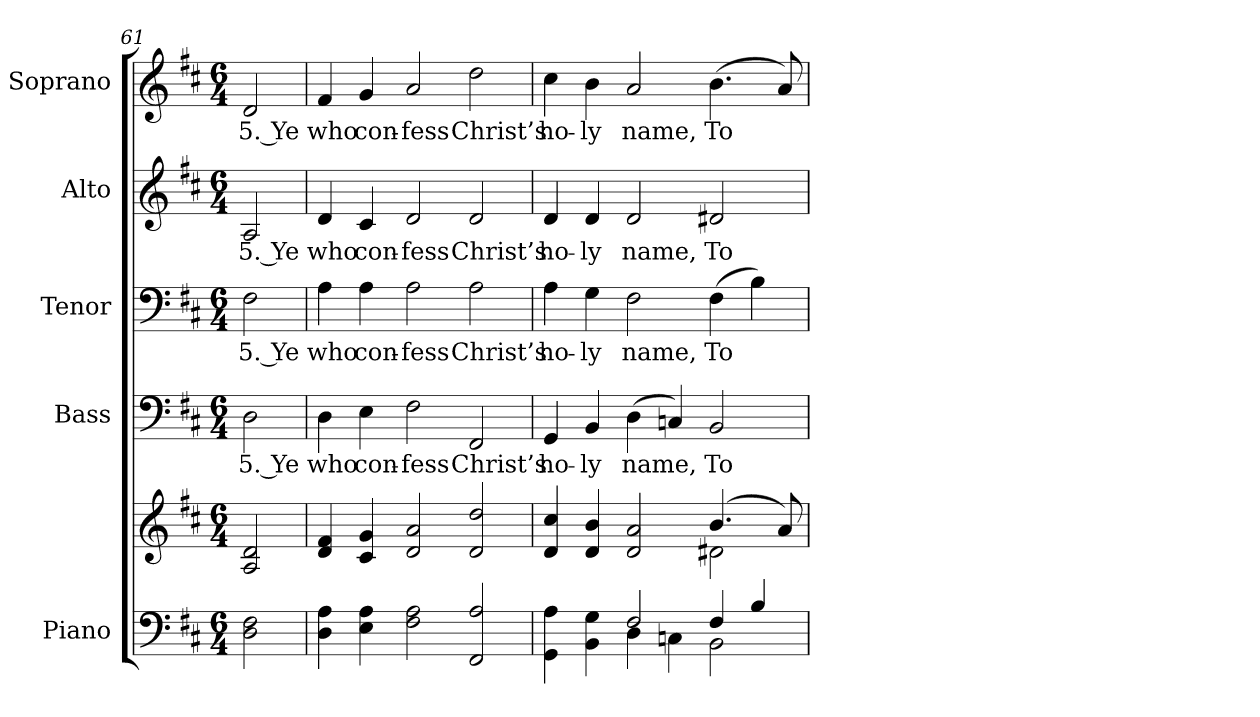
**kern	**kern	**kern	**text	**kern	**text	**kern	**text	**kern	**text
*part5	*part5	*part4	*part4	*part3	*part3	*part2	*part2	*part1	*part1
*staff6	*staff5	*staff4	*staff4	*staff3	*staff3	*staff2	*staff2	*staff1	*staff1
*I"Piano	*	*I"Bass	*	*I"Tenor	*	*I"Alto	*	*I"Soprano	*
*I'Pno.	*	*I'B.	*	*I'T.	*	*I'A.	*	*I'S.	*
!!LO:PB:g=z
*clefF4	*clefG2	*clefF4	*	*clefF4	*	*clefG2	*	*clefG2	*
*k[f#c#]	*k[f#c#]	*k[f#c#]	*	*k[f#c#]	*	*k[f#c#]	*	*k[f#c#]	*
*D:	*D:	*D:	*	*D:	*	*D:	*	*D:	*
*M6/4	*M6/4	*M6/4	*	*M6/4	*	*M6/4	*	*M6/4	*
=61	=61	=61	=61	=61	=61	=61	=61	=61	=61
!	!	!	!LO:LY:b:color=#000000	!	!	!	!	!	!
!	!	!	!	!	!LO:LY:b:color=#000000	!	!	!	!
!	!	!	!	!	!	!	!LO:LY:b:color=#000000	!	!
!	!	!	!	!	!	!	!	!	!LO:LY:b:color=#000000
2Di\ 2F#i	2Ai/ 2di	2Di\	5. Ye	2F#i\	5. Ye	2Ai/	5. Ye	2di/	5. Ye
=62	=62	=62	=62	=62	=62	=62	=62	=62	=62
!	!	!	!LO:LY:b:color=#000000	!	!	!	!	!	!
!	!	!	!	!	!LO:LY:b:color=#000000	!	!	!	!
!	!	!	!	!	!	!	!LO:LY:b:color=#000000	!	!
!	!	!	!	!	!	!	!	!	!LO:LY:b:color=#000000
4Di\ 4Ai	4di/ 4f#i	4Di\	who	4Ai\	who	4di/	who	4f#i/	who
!	!	!	!LO:LY:b:color=#000000	!	!	!	!	!	!
!	!	!	!	!	!LO:LY:b:color=#000000	!	!	!	!
!	!	!	!	!	!	!	!LO:LY:b:color=#000000	!	!
!	!	!	!	!	!	!	!	!	!LO:LY:b:color=#000000
4Ei\ 4Ai	4c#i/ 4gi	4Ei\	con-	4Ai\	con-	4c#i/	con-	4gi/	con-
!	!	!	!LO:LY:b:color=#000000	!	!	!	!	!	!
!	!	!	!	!	!LO:LY:b:color=#000000	!	!	!	!
!	!	!	!	!	!	!	!LO:LY:b:color=#000000	!	!
!	!	!	!	!	!	!	!	!	!LO:LY:b:color=#000000
2F#i\ 2Ai	2di/ 2ai	2F#i\	-fess	2Ai\	-fess	2di/	-fess	2ai/	-fess
!	!	!	!LO:LY:b:color=#000000	!	!	!	!	!	!
!	!	!	!	!	!LO:LY:b:color=#000000	!	!	!	!
!	!	!	!	!	!	!	!LO:LY:b:color=#000000	!	!
!	!	!	!	!	!	!	!	!	!LO:LY:b:color=#000000
2FF#i/ 2Ai	2di/ 2ddi	2FF#i/	Christ’s	2Ai\	Christ’s	2di/	Christ’s	2ddi\	Christ’s
=63	=63	=63	=63	=63	=63	=63	=63	=63	=63
*^	*^	*	*	*	*	*	*	*	*
!	!	!	!	!	!LO:LY:b:color=#000000	!	!	!	!	!	!
!	!	!	!	!	!	!	!LO:LY:b:color=#000000	!	!	!	!
!	!	!	!	!	!	!	!	!	!LO:LY:b:color=#000000	!	!
!	!	!	!	!	!	!	!	!	!	!	!LO:LY:b:color=#000000
4GGi\ 4Ai	4ryy	4di/ 4cc#i	2.ryy	4GGi/	ho-	4Ai\	ho-	4di/	ho-	4cc#i\	ho-
!	!	!	!	!	!LO:LY:b:color=#000000	!	!	!	!	!	!
!	!	!	!	!	!	!	!LO:LY:b:color=#000000	!	!	!	!
!	!	!	!	!	!	!	!	!	!LO:LY:b:color=#000000	!	!
!	!	!	!	!	!	!	!	!	!	!	!LO:LY:b:color=#000000
4BBi\ 4Gi	4ryy	4di/ 4bi	.	4BBi/	-ly	4Gi\	-ly	4di/	-ly	4bi\	-ly
!	!	!	!	!	!LO:LY:b:color=#000000	!	!	!	!	!	!
!	!	!	!	!	!	!	!LO:LY:b:color=#000000	!	!	!	!
!	!	!	!	!	!	!	!	!	!LO:LY:b:color=#000000	!	!
!	!	!	!	!	!	!	!	!	!	!	!LO:LY:b:color=#000000
2F#i/	4Di\	2di/ 2ai	.	(4Di\	name,	2F#i\	name,	2di/	name,	2ai/	name,
.	4Cni\	.	4ryy	4Cni/)	.	.	.	.	.	.	.
!	!	!	!	!	!LO:LY:b:color=#000000	!	!	!	!	!	!
!	!	!	!	!	!	!	!LO:LY:b:color=#000000	!	!	!	!
!	!	!	!	!	!	!	!	!	!LO:LY:b:color=#000000	!	!
!	!	!	!	!	!	!	!	!	!	!	!LO:LY:b:color=#000000
4F#i/	2BBi\	(4.bi/	2d#Xi\	2BBi/	To	(4F#i\	To	2d#Xi/	To	(4.bi\	To
4Bi/	.	.	.	.	.	4Bi\)	.	.	.	.	.
.	.	8ai/)	.	.	.	.	.	.	.	8ai/)	.
*v	*v	*	*	*	*	*	*	*	*	*	*
*	*v	*v	*	*	*	*	*	*	*	*
=	=	=	=	=	=	=	=	=	=
*-	*-	*-	*-	*-	*-	*-	*-	*-	*-
